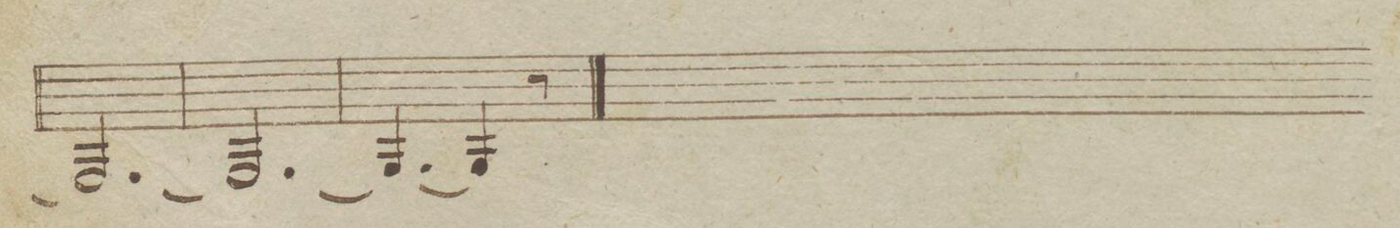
**kern	**dynam
*I"Corno Secondo in Es.	*
*clefG2	*
*k[b-e-a-]	*
*met(c)	*
*M6/8	*
2.BB-/_	.
=223	=223
2.BB-/_	.
=224	=224
4.BB-/_	.
4BB-/]	.
8r	.
==	==
*-	*-
